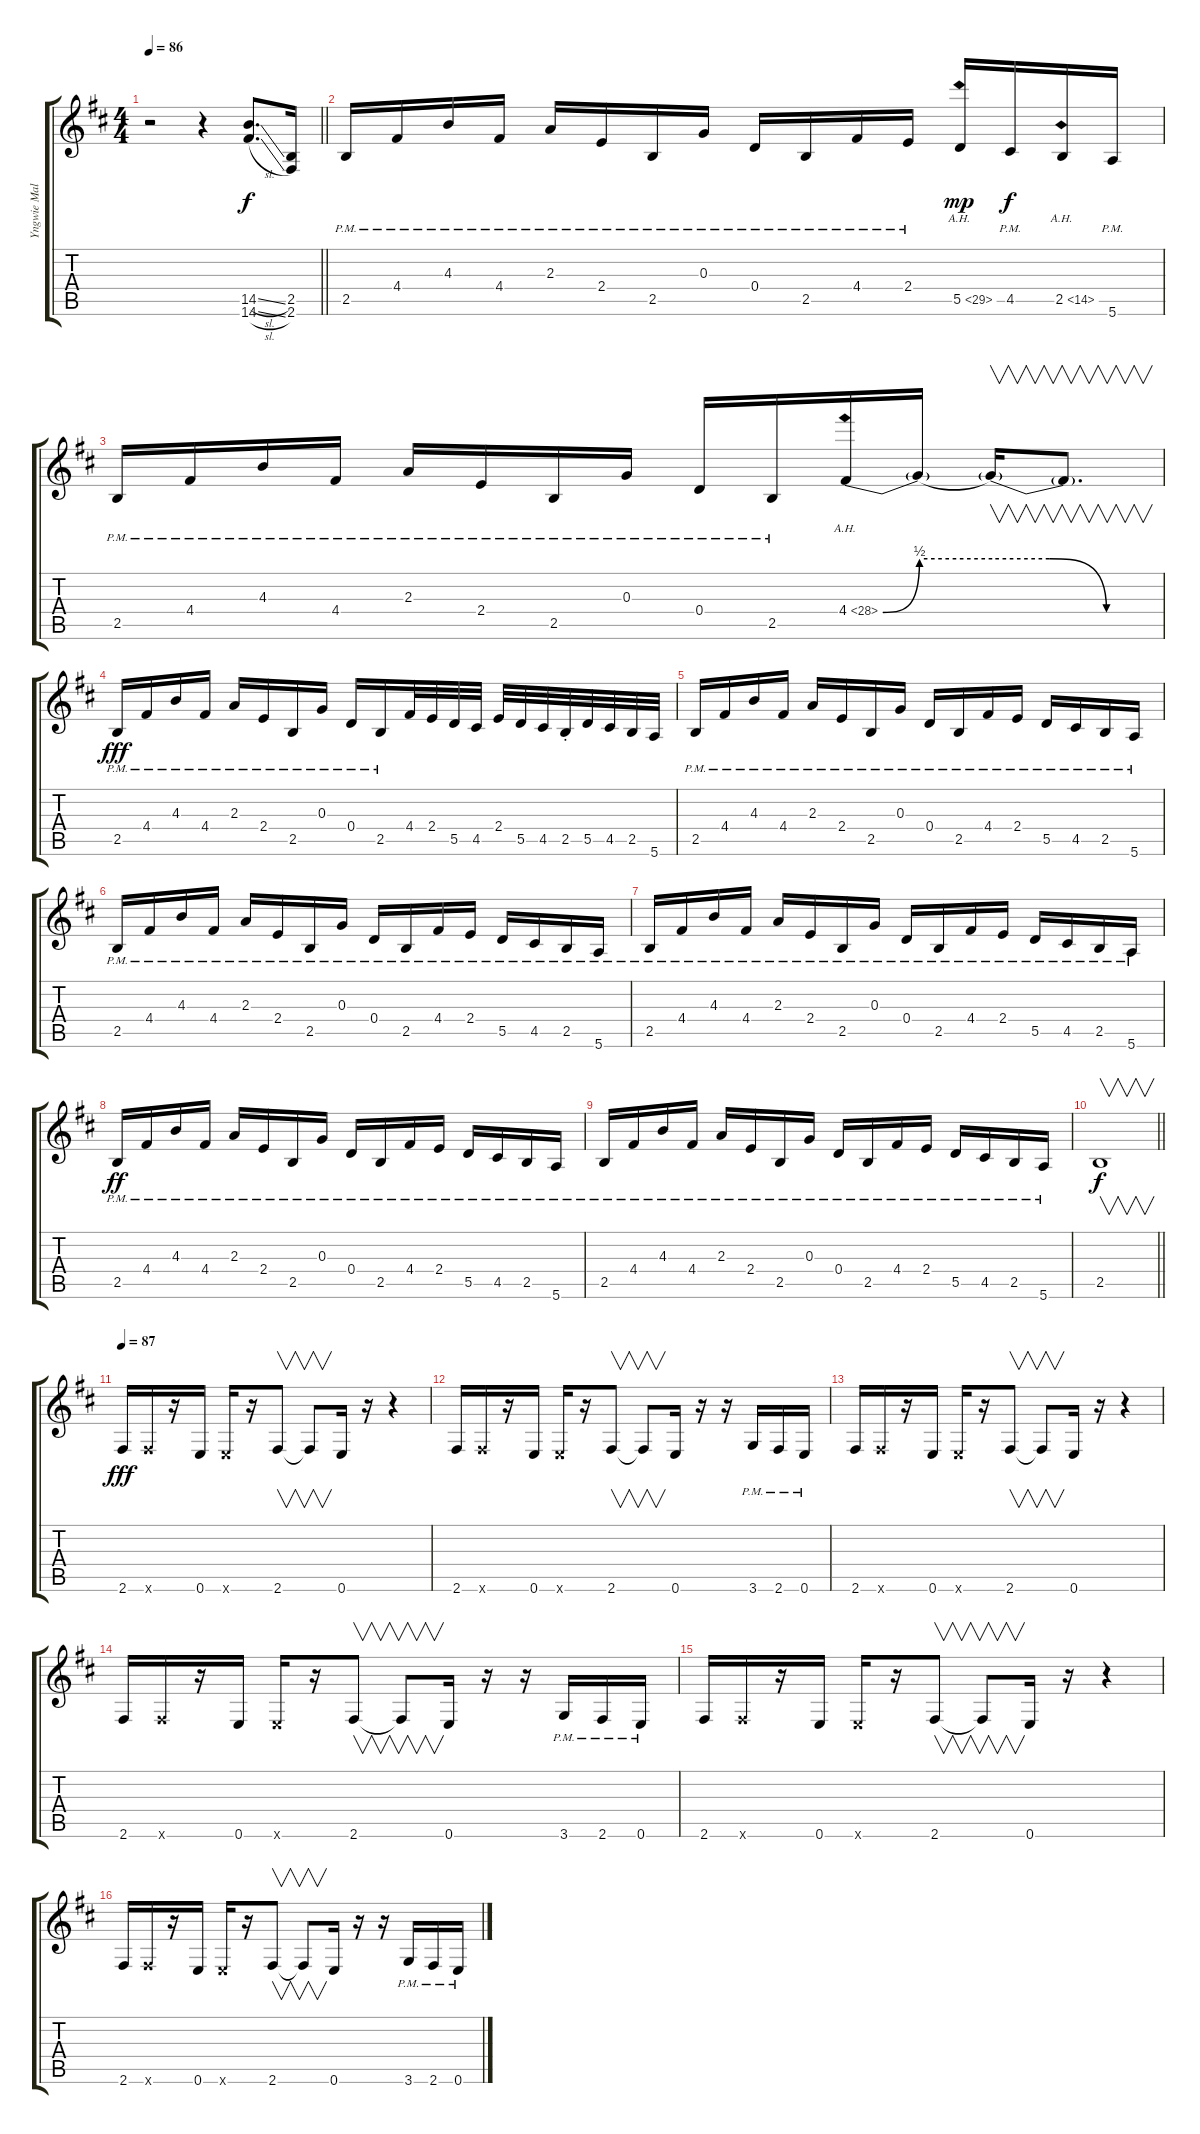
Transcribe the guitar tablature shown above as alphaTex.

\track ("Yngwie Malmsteen-2" "Yngwie Mal") {instrument overdrivenguitar}
\staff {score tabs}
\tuning (E4 B3 G3 D3 A2 E2) {hide}
\ts (4 4)
\tempo 86
\clef g2
\barLineRight lightlight
\ks d
r.2{dy f instrument overdrivenguitar} r.4 (14.5{sl} 14.6{sl}).8{d} (2.5 2.6).16 |
2.5{pm}.16 4.4{pm}.16 4.3{pm}.16 4.4{pm}.16 2.3{pm}.16 2.4{pm}.16 2.5{pm}.16 0.3{pm}.16 0.4{pm}.16 2.5{pm}.16 4.4{pm}.16 2.4{pm}.16 5.5{ah 24}.16{dy mp} 4.5{pm}.16{dy f} 2.5{ah 12}.16 5.6{pm}.16 |
2.5{pm}.16 4.4{pm}.16 4.3{pm}.16 4.4{pm}.16 2.3{pm}.16 2.4{pm}.16 2.5{pm}.16 0.3{pm}.16 0.4{pm}.16 2.5{pm}.16 4.4{be (bend 0 0 60 2) ah 24}.16 4.4{be (hold 0 2 60 2) t}.16 4.4{be (custom 0 2 20 2 40 0 60 0) t}.16{v} 4.4{t}.8{v d} |
2.5{pm}.16{dy fff} 4.4{pm}.16 4.3{pm}.16 4.4{pm}.16 2.3{pm}.16 2.4{pm}.16 2.5{pm}.16 0.3{pm}.16 0.4{pm}.16 2.5{pm}.16 4.4.32 2.4.32 5.5.32 4.5.32 2.4.32 5.5.32 4.5.32 2.5{st}.32 5.5.32 4.5.32 2.5.32 5.6.32 |
2.5{pm}.16 4.4{pm}.16 4.3{pm}.16 4.4{pm}.16 2.3{pm}.16 2.4{pm}.16 2.5{pm}.16 0.3{pm}.16 0.4{pm}.16 2.5{pm}.16 4.4{pm}.16 2.4{pm}.16 5.5{pm}.16 4.5{pm}.16 2.5{pm}.16 5.6{pm}.16 |
2.5{pm}.16 4.4{pm}.16 4.3{pm}.16 4.4{pm}.16 2.3{pm}.16 2.4{pm}.16 2.5{pm}.16 0.3{pm}.16 0.4{pm}.16 2.5{pm}.16 4.4{pm}.16 2.4{pm}.16 5.5{pm}.16 4.5{pm}.16 2.5{pm}.16 5.6{pm}.16 |
2.5{pm}.16 4.4{pm}.16 4.3{pm}.16 4.4{pm}.16 2.3{pm}.16 2.4{pm}.16 2.5{pm}.16 0.3{pm}.16 0.4{pm}.16 2.5{pm}.16 4.4{pm}.16 2.4{pm}.16 5.5{pm}.16 4.5{pm}.16 2.5{pm}.16 5.6{pm}.16 |
2.5{pm}.16{dy ff} 4.4{pm}.16 4.3{pm}.16 4.4{pm}.16 2.3{pm}.16 2.4{pm}.16 2.5{pm}.16 0.3{pm}.16 0.4{pm}.16 2.5{pm}.16 4.4{pm}.16 2.4{pm}.16 5.5{pm}.16 4.5{pm}.16 2.5{pm}.16 5.6{pm}.16 |
2.5{pm}.16 4.4{pm}.16 4.3{pm}.16 4.4{pm}.16 2.3{pm}.16 2.4{pm}.16 2.5{pm}.16 0.3{pm}.16 0.4{pm}.16 2.5{pm}.16 4.4{pm}.16 2.4{pm}.16 5.5{pm}.16 4.5{pm}.16 2.5{pm}.16 5.6{pm}.16 |
\barLineRight lightlight
2.5.1{v dy f} |
\tempo 87
2.6.16{dy fff} 2.6{x}.16 r.16 0.6.16 0.6{x}.16 r.16 2.6.8{v} 2.6{t}.8{v} 0.6.16 r.16 r.4 |
2.6.16 2.6{x}.16 r.16 0.6.16 0.6{x}.16 r.16 2.6.8{v} 2.6{t}.8{v} 0.6.16 r.16 r.16 3.6{pm}.16 2.6{pm}.16 0.6{pm}.16 |
2.6.16 2.6{x}.16 r.16 0.6.16 0.6{x}.16 r.16 2.6.8{v} 2.6{t}.8{v} 0.6.16 r.16 r.4 |
2.6.16 2.6{x}.16 r.16 0.6.16 0.6{x}.16 r.16 2.6.8{v} 2.6{t}.8{v} 0.6.16 r.16 r.16 3.6{pm}.16 2.6{pm}.16 0.6{pm}.16 |
2.6.16 2.6{x}.16 r.16 0.6.16 0.6{x}.16 r.16 2.6.8{v} 2.6{t}.8{v} 0.6.16 r.16 r.4 |
2.6.16 2.6{x}.16 r.16 0.6.16 0.6{x}.16 r.16 2.6.8{v} 2.6{t}.8{v} 0.6.16 r.16 r.16 3.6{pm}.16 2.6{pm}.16 0.6{pm}.16
